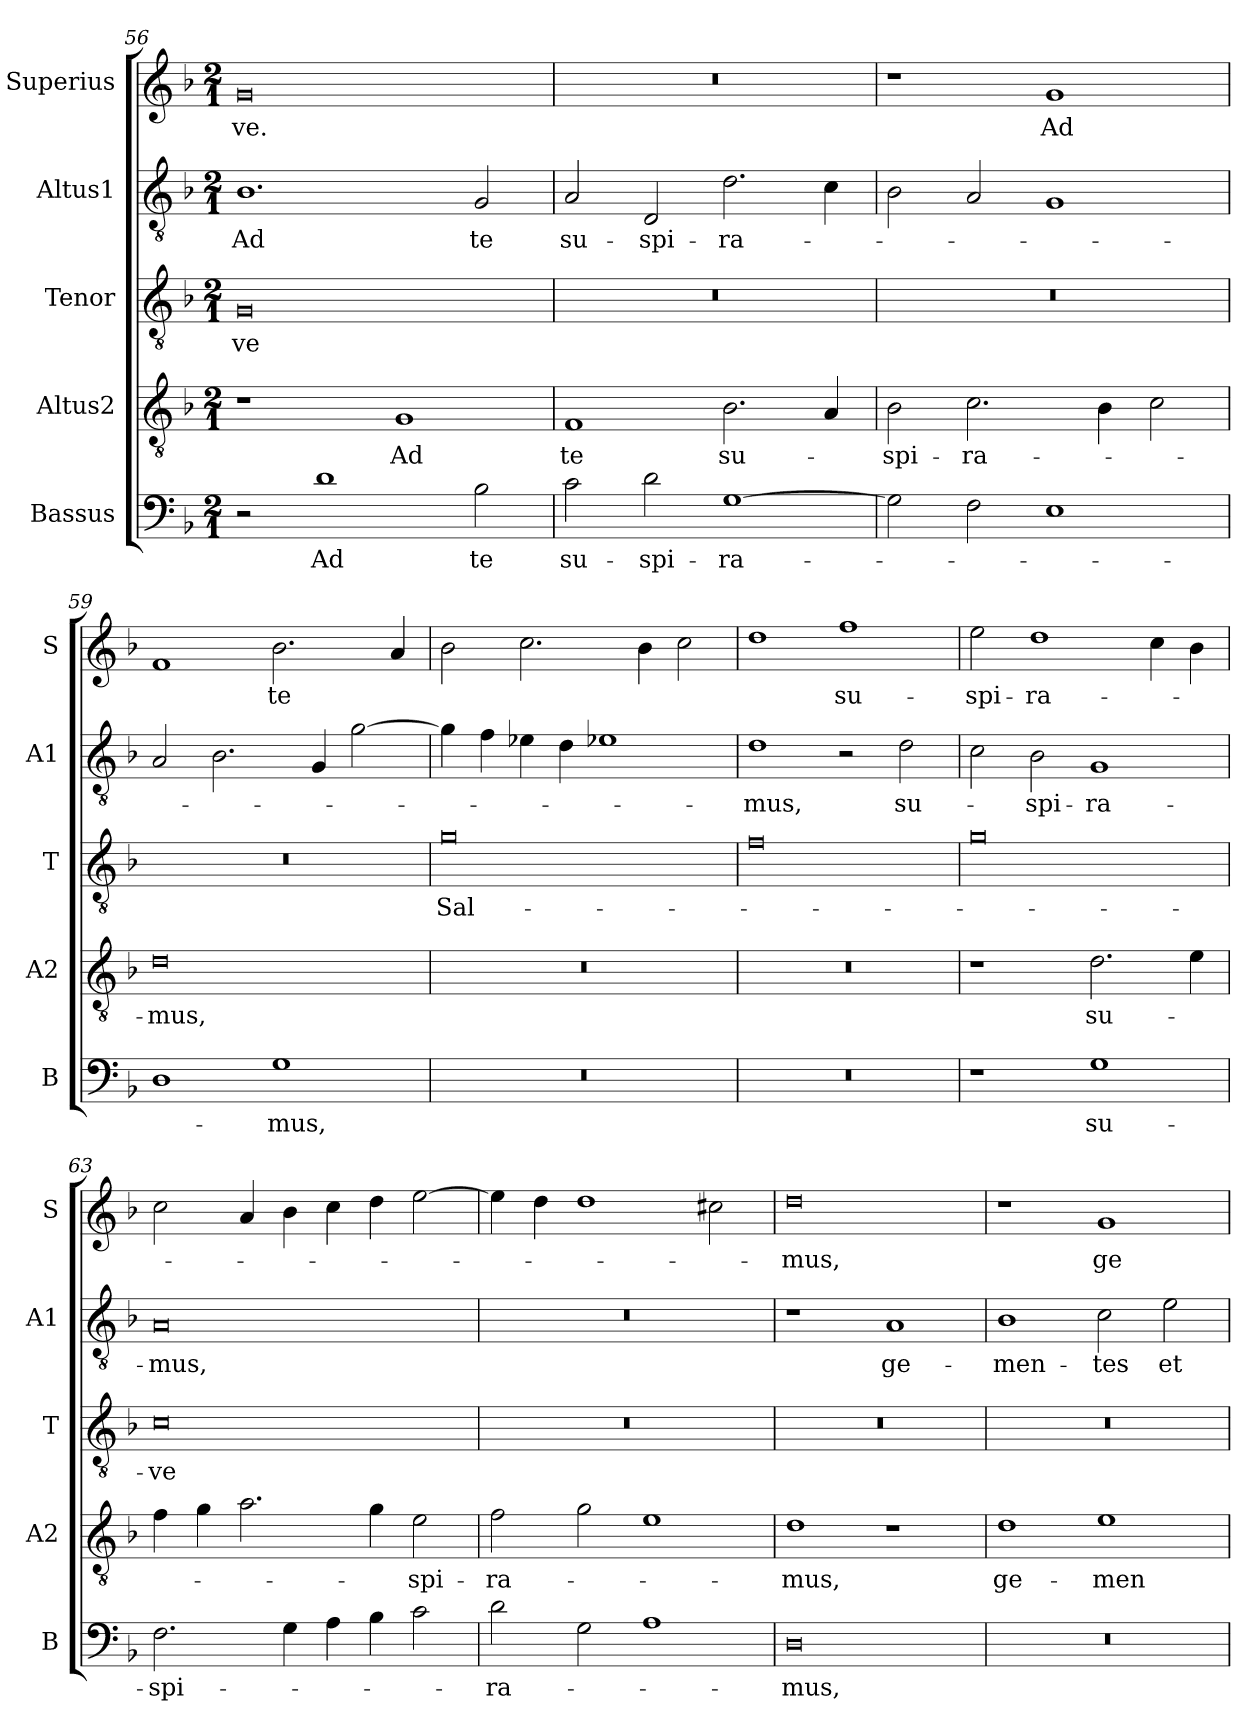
**kern	**text	**kern	**text	**kern	**text	**kern	**text	**kern	**text
*part5	*part5	*part4	*part4	*part3	*part3	*part2	*part2	*part1	*part1
*staff5	*staff5	*staff4	*staff4	*staff3	*staff3	*staff2	*staff2	*staff1	*staff1
*I"Bassus	*	*I"Altus2	*	*I"Tenor	*	*I"Altus1	*	*I"Superius	*
*I'B	*	*I'A2	*	*I'T	*	*I'A1	*	*I'S	*
*clefF4	*	*clefGv2	*	*clefGv2	*	*clefGv2	*	*clefG2	*
*k[b-]	*	*k[b-]	*	*k[b-]	*	*k[b-]	*	*k[b-]	*
*M2/1	*	*M2/1	*	*M2/1	*	*M2/1	*	*M2/1	*
=56	=56	=56	=56	=56	=56	=56	=56	=56	=56
2r	.	1r	.	0G	-ve	1.B-	Ad	0g	-ve.
1d	Ad	.	.	.	.	.	.	.	.
.	.	1G	Ad	.	.	.	.	.	.
2B-\	te	.	.	.	.	2G/	te	.	.
=57	=57	=57	=57	=57	=57	=57	=57	=57	=57
2c\	su-	1F	te	0r	.	2A/	su-	0r	.
2d\	-spi-	.	.	.	.	2D/	-spi-	.	.
[1G	-ra-	2.B-\	su-	.	.	2.d\	-ra-	.	.
.	.	4A/	.	.	.	4c\	.	.	.
=58	=58	=58	=58	=58	=58	=58	=58	=58	=58
2G\]	.	2B-\	-spi-	0r	.	2B-\	.	1r	.
2F\	.	2.c\	-ra-	.	.	2A/	.	.	.
1E	.	.	.	.	.	1G	.	1g	Ad
.	.	4B-\	.	.	.	.	.	.	.
.	.	2c\	.	.	.	.	.	.	.
=59	=59	=59	=59	=59	=59	=59	=59	=59	=59
1D	.	0d	-mus,	0r	.	2A/	.	1f	.
.	.	.	.	.	.	2.B-\	.	.	.
1G	-mus,	.	.	.	.	.	.	2.b-\	te
.	.	.	.	.	.	4G/	.	.	.
.	.	.	.	.	.	[2g\	.	.	.
.	.	.	.	.	.	.	.	4a/	.
=60	=60	=60	=60	=60	=60	=60	=60	=60	=60
0r	.	0r	.	0g	Sal-	4g\]	.	2b-\	.
.	.	.	.	.	.	4f\	.	.	.
.	.	.	.	.	.	4e-X\	.	2.cc\	.
.	.	.	.	.	.	4d\	.	.	.
.	.	.	.	.	.	1e-X	.	.	.
.	.	.	.	.	.	.	.	4b-\	.
.	.	.	.	.	.	.	.	2cc\	.
=61	=61	=61	=61	=61	=61	=61	=61	=61	=61
0r	.	0r	.	0f	.	1d	-mus,	1dd	.
.	.	.	.	.	.	2r	.	1ff	su-
.	.	.	.	.	.	2d\	su-	.	.
=62	=62	=62	=62	=62	=62	=62	=62	=62	=62
1r	.	1r	.	0g	.	2c\	.	2ee\	-spi-
.	.	.	.	.	.	2B-\	-spi-	1dd	-ra-
1G	su-	2.d\	su-	.	.	1G	-ra-	.	.
.	.	.	.	.	.	.	.	4cc\	.
.	.	4e\	.	.	.	.	.	4b-\	.
=63	=63	=63	=63	=63	=63	=63	=63	=63	=63
2.F\	-spi-	4f\	.	0c	-ve	0A	-mus,	2cc\	.
.	.	4g\	.	.	.	.	.	.	.
.	.	2.a\	.	.	.	.	.	4a/	.
4G\	.	.	.	.	.	.	.	4b-\	.
4A\	.	.	.	.	.	.	.	4cc\	.
4B-\	.	4g\	.	.	.	.	.	4dd\	.
2c\	.	2e\	-spi-	.	.	.	.	[2ee\	.
=64	=64	=64	=64	=64	=64	=64	=64	=64	=64
2d\	-ra-	2f\	-ra-	0r	.	0r	.	4ee\]	.
.	.	.	.	.	.	.	.	4dd\	.
2G\	.	2g\	.	.	.	.	.	1dd	.
1A	.	1e	.	.	.	.	.	.	.
.	.	.	.	.	.	.	.	2cc#X\	.
=65	=65	=65	=65	=65	=65	=65	=65	=65	=65
0D	-mus,	1d	-mus,	0r	.	1r	.	0dd	-mus,
.	.	1r	.	.	.	1A	ge-	.	.
=66	=66	=66	=66	=66	=66	=66	=66	=66	=66
0r	.	1d	ge-	0r	.	1B-	-men-	1r	.
.	.	1e	-men-	.	.	2c\	-tes	1g	ge-
.	.	.	.	.	.	2e\	et	.	.
=	=	=	=	=	=	=	=	=	=
*-	*-	*-	*-	*-	*-	*-	*-	*-	*-
